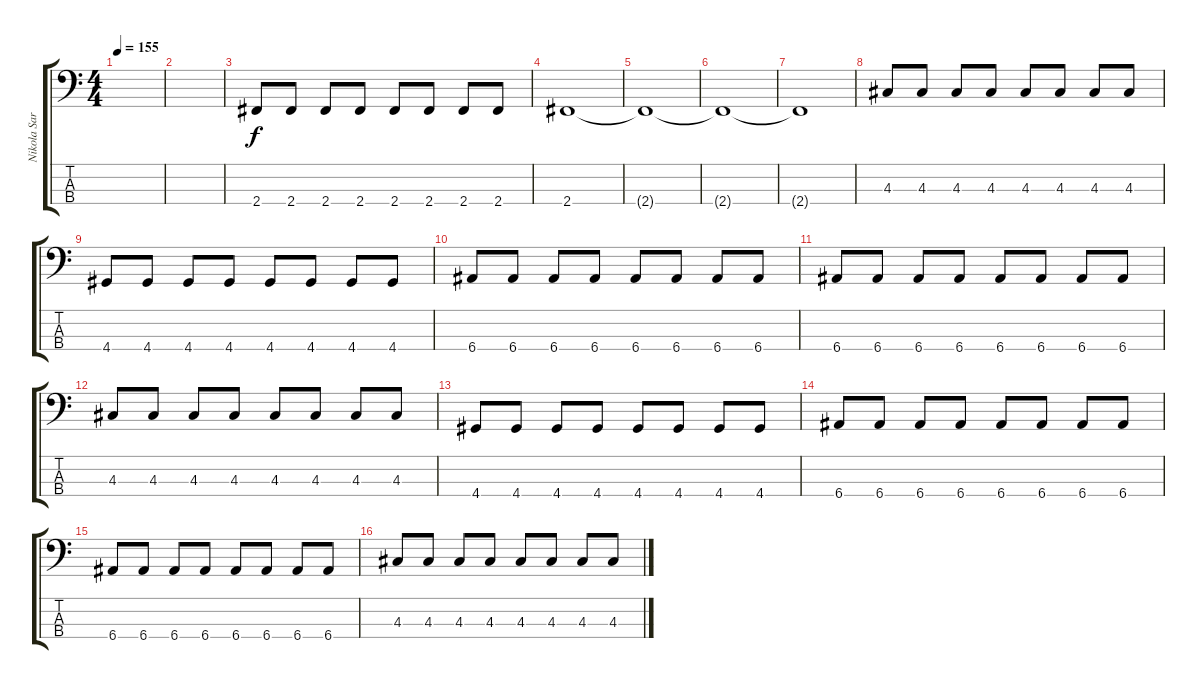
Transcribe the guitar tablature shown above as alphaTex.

\track ("Nikola Sarcevic Bass" "Nikola Sar") {instrument electricbasspick}
\staff {score tabs}
\tuning (G2 D2 A1 E1) {hide}
\ts (4 4)
\tempo 155
\clef f4
\ks c
|
|
2.4.8 2.4.8 2.4.8 2.4.8 2.4.8 2.4.8 2.4.8 2.4.8 |
2.4.1 |
2.4{t}.1 |
2.4{t}.1 |
2.4{t}.1 |
4.3.8 4.3.8 4.3.8 4.3.8 4.3.8 4.3.8 4.3.8 4.3.8 |
4.4.8 4.4.8 4.4.8 4.4.8 4.4.8 4.4.8 4.4.8 4.4.8 |
6.4.8 6.4.8 6.4.8 6.4.8 6.4.8 6.4.8 6.4.8 6.4.8 |
6.4.8 6.4.8 6.4.8 6.4.8 6.4.8 6.4.8 6.4.8 6.4.8 |
4.3.8 4.3.8 4.3.8 4.3.8 4.3.8 4.3.8 4.3.8 4.3.8 |
4.4.8 4.4.8 4.4.8 4.4.8 4.4.8 4.4.8 4.4.8 4.4.8 |
6.4.8 6.4.8 6.4.8 6.4.8 6.4.8 6.4.8 6.4.8 6.4.8 |
6.4.8 6.4.8 6.4.8 6.4.8 6.4.8 6.4.8 6.4.8 6.4.8 |
4.3.8 4.3.8 4.3.8 4.3.8 4.3.8 4.3.8 4.3.8 4.3.8
